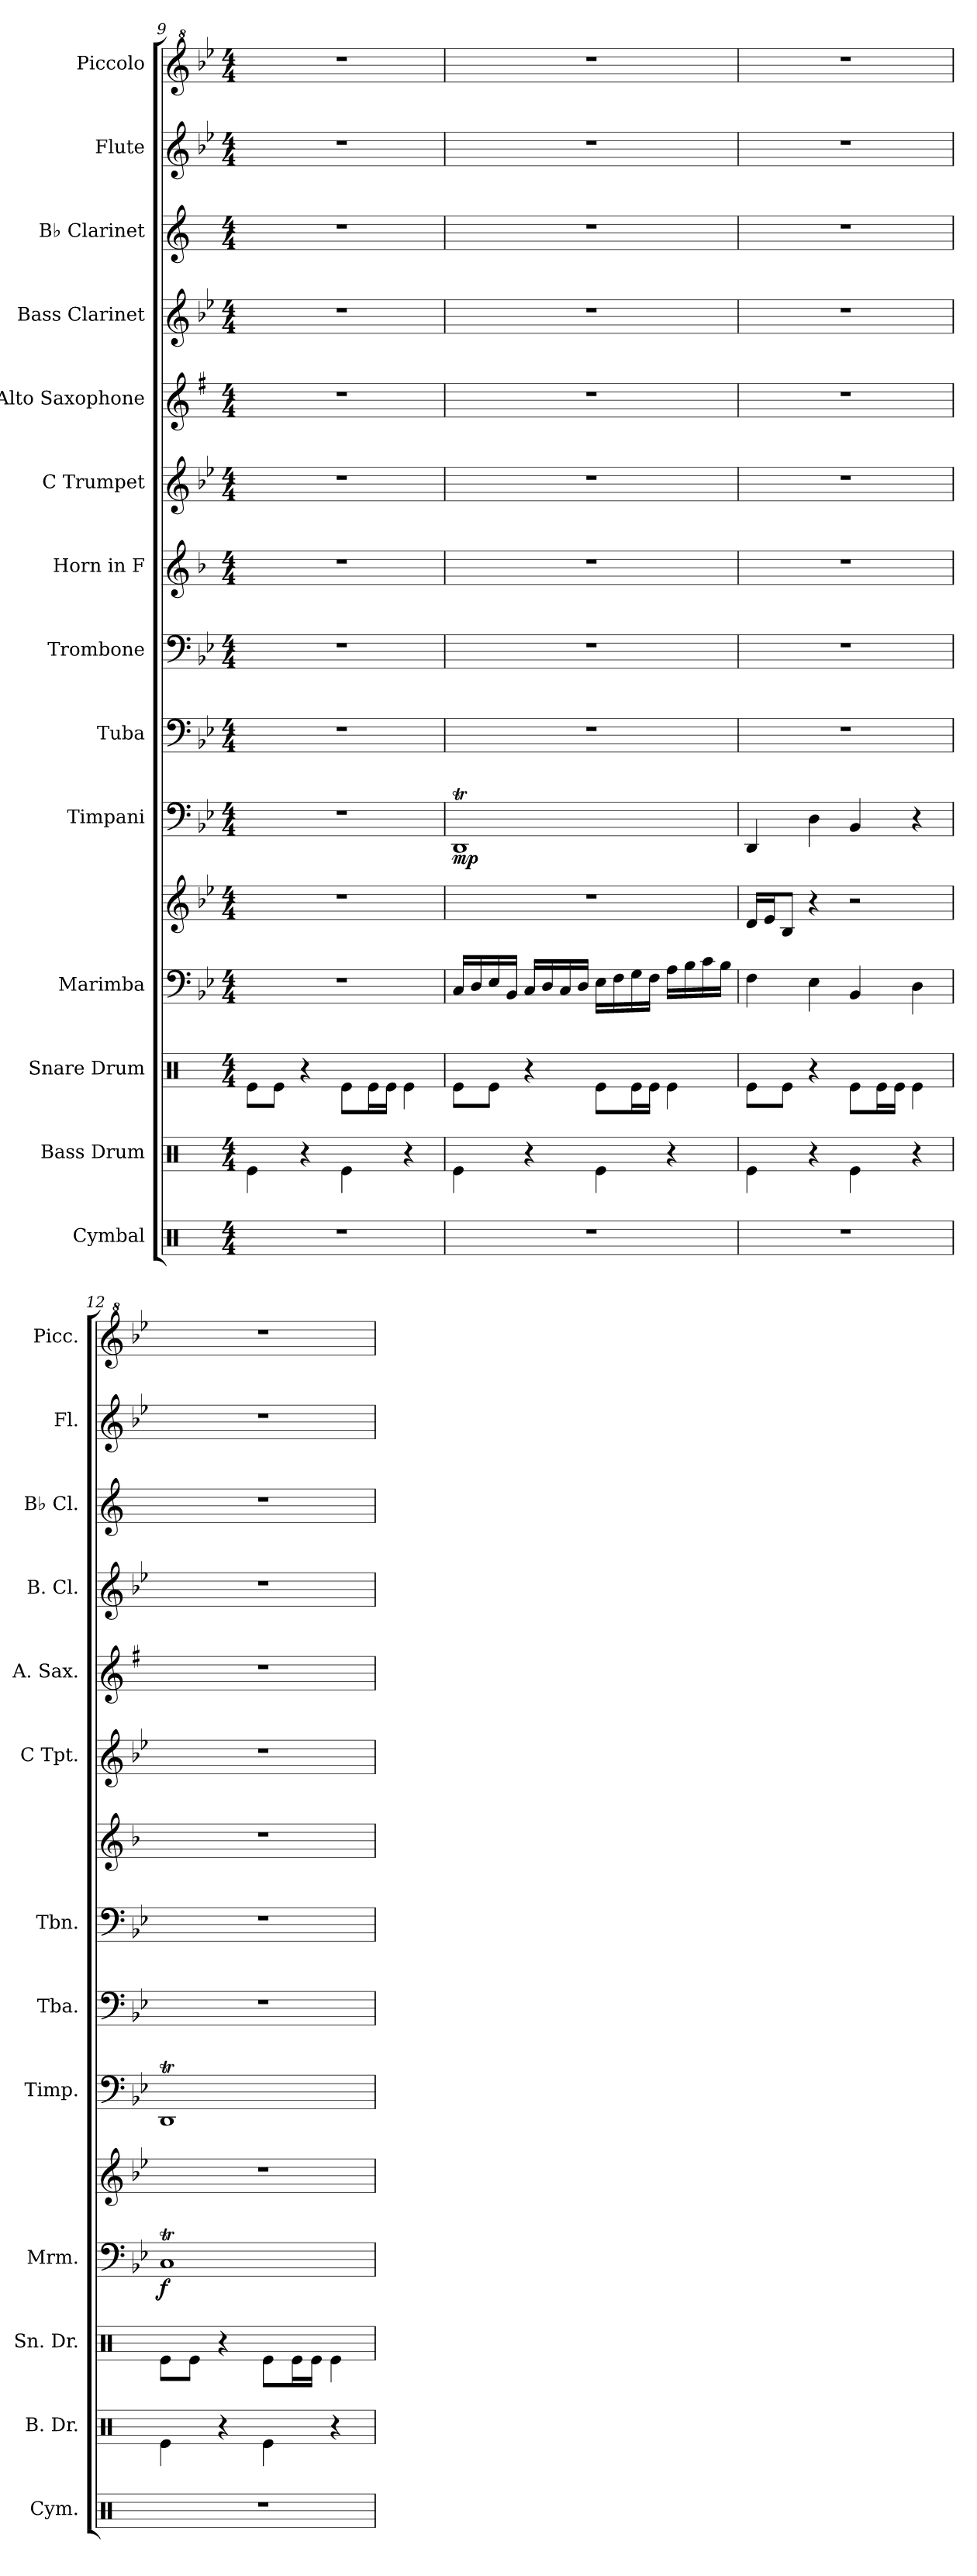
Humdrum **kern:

**kern	**kern	**kern	**kern	**kern	**dynam	**kern	**dynam	**kern	**kern	**kern	**kern	**kern	**kern	**kern	**kern	**kern
*part14	*part13	*part12	*part11	*part11	*part11	*part10	*part10	*part9	*part8	*part7	*part6	*part5	*part4	*part3	*part2	*part1
*staff15	*staff14	*staff13	*staff12	*staff11	*staff11/12	*staff10	*staff10	*staff9	*staff8	*staff7	*staff6	*staff5	*staff4	*staff3	*staff2	*staff1
*I"Cymbal	*I"Bass Drum	*I"Snare Drum	*I"Marimba	*	*	*I"Timpani	*	*I"Tuba	*I"Trombone	*I"Horn in F	*I"C Trumpet	*I"Alto Saxophone	*I"Bass Clarinet	*I"B♭ Clarinet	*I"Flute	*I"Piccolo
*I'Cym.	*I'B. Dr.	*I'Sn. Dr.	*I'Mrm.	*	*	*I'Timp.	*	*I'Tba.	*I'Tbn.	*	*I'C Tpt.	*I'A. Sax.	*I'B. Cl.	*I'B♭ Cl.	*I'Fl.	*I'Picc.
*clefX	*clefX	*clefX	*clefF4	*clefG2	*	*clefF4	*	*clefF4	*clefF4	*clefG2	*clefG2	*clefG2	*clefG2	*clefG2	*clefG2	*clefG^2
*	*	*	*	*	*	*	*	*	*	*ITrd4c7	*	*ITrd5c9	*ITrd8c14	*ITrd1c2	*	*ITrd-7c-12
*k[]	*k[]	*k[]	*k[b-e-]	*k[b-e-]	*	*k[b-e-]	*	*k[b-e-]	*k[b-e-]	*k[b-e-]	*k[b-e-]	*k[b-e-]	*k[b-e-]	*k[b-e-]	*k[b-e-]	*k[b-e-]
*M4/4	*M4/4	*M4/4	*M4/4	*M4/4	*	*M4/4	*	*M4/4	*M4/4	*M4/4	*M4/4	*M4/4	*M4/4	*M4/4	*M4/4	*M4/4
=9	=9	=9	=9	=9	=9	=9	=9	=9	=9	=9	=9	=9	=9	=9	=9	=9
1r	4Re\	8Re\L	1r	1r	.	1r	.	1r	1r	1r	1r	1r	1r	1r	1r	1r
.	.	8Re\J	.	.	.	.	.	.	.	.	.	.	.	.	.	.
.	4r	4r	.	.	.	.	.	.	.	.	.	.	.	.	.	.
.	4Re\	8Re\L	.	.	.	.	.	.	.	.	.	.	.	.	.	.
.	.	16Re\L	.	.	.	.	.	.	.	.	.	.	.	.	.	.
.	.	16Re\JJ	.	.	.	.	.	.	.	.	.	.	.	.	.	.
.	4r	4Re\	.	.	.	.	.	.	.	.	.	.	.	.	.	.
!!LO:PB:g=z
=10	=10	=10	=10	=10	=10	=10	=10	=10	=10	=10	=10	=10	=10	=10	=10	=10
!	!	!	!	!	!	!	!LO:DY:b	!	!	!	!	!	!	!	!	!
1r	4Re\	8Re\L	16C/LL	1r	.	1DDt	mp	1r	1r	1r	1r	1r	1r	1r	1r	1r
.	.	.	16D/	.	.	.	.	.	.	.	.	.	.	.	.	.
.	.	8Re\J	16E-/	.	.	.	.	.	.	.	.	.	.	.	.	.
.	.	.	16BB-/JJ	.	.	.	.	.	.	.	.	.	.	.	.	.
.	4r	4r	16C/LL	.	.	.	.	.	.	.	.	.	.	.	.	.
.	.	.	16D/	.	.	.	.	.	.	.	.	.	.	.	.	.
.	.	.	16C/	.	.	.	.	.	.	.	.	.	.	.	.	.
.	.	.	16D/JJ	.	.	.	.	.	.	.	.	.	.	.	.	.
.	4Re\	8Re\L	16E-\LL	.	.	.	.	.	.	.	.	.	.	.	.	.
.	.	.	16F\	.	.	.	.	.	.	.	.	.	.	.	.	.
.	.	16Re\L	16G\	.	.	.	.	.	.	.	.	.	.	.	.	.
.	.	16Re\JJ	16F\JJ	.	.	.	.	.	.	.	.	.	.	.	.	.
.	4r	4Re\	16A\LL	.	.	.	.	.	.	.	.	.	.	.	.	.
.	.	.	16B-\	.	.	.	.	.	.	.	.	.	.	.	.	.
.	.	.	16c\	.	.	.	.	.	.	.	.	.	.	.	.	.
.	.	.	16B-\JJ	.	.	.	.	.	.	.	.	.	.	.	.	.
=11	=11	=11	=11	=11	=11	=11	=11	=11	=11	=11	=11	=11	=11	=11	=11	=11
1r	4Re\	8Re\L	4F\	16d/LL	.	4DD/	.	1r	1r	1r	1r	1r	1r	1r	1r	1r
.	.	.	.	16e-/J	.	.	.	.	.	.	.	.	.	.	.	.
.	.	8Re\J	.	8B-/J	.	.	.	.	.	.	.	.	.	.	.	.
.	4r	4r	4E-\	4r	.	4D\	.	.	.	.	.	.	.	.	.	.
.	4Re\	8Re\L	4BB-/	2r	.	4BB-/	.	.	.	.	.	.	.	.	.	.
.	.	16Re\L	.	.	.	.	.	.	.	.	.	.	.	.	.	.
.	.	16Re\JJ	.	.	.	.	.	.	.	.	.	.	.	.	.	.
.	4r	4Re\	4D\	.	.	4r	.	.	.	.	.	.	.	.	.	.
=12	=12	=12	=12	=12	=12	=12	=12	=12	=12	=12	=12	=12	=12	=12	=12	=12
!	!	!	!	!	!LO:DY:b=2	!	!	!	!	!	!	!	!	!	!	!
1r	4Re\	8Re\L	1CT	1r	f	1DDt	.	1r	1r	1r	1r	1r	1r	1r	1r	1r
.	.	8Re\J	.	.	.	.	.	.	.	.	.	.	.	.	.	.
.	4r	4r	.	.	.	.	.	.	.	.	.	.	.	.	.	.
.	4Re\	8Re\L	.	.	.	.	.	.	.	.	.	.	.	.	.	.
.	.	16Re\L	.	.	.	.	.	.	.	.	.	.	.	.	.	.
.	.	16Re\JJ	.	.	.	.	.	.	.	.	.	.	.	.	.	.
.	4r	4Re\	.	.	.	.	.	.	.	.	.	.	.	.	.	.
=	=	=	=	=	=	=	=	=	=	=	=	=	=	=	=	=
*-	*-	*-	*-	*-	*-	*-	*-	*-	*-	*-	*-	*-	*-	*-	*-	*-
